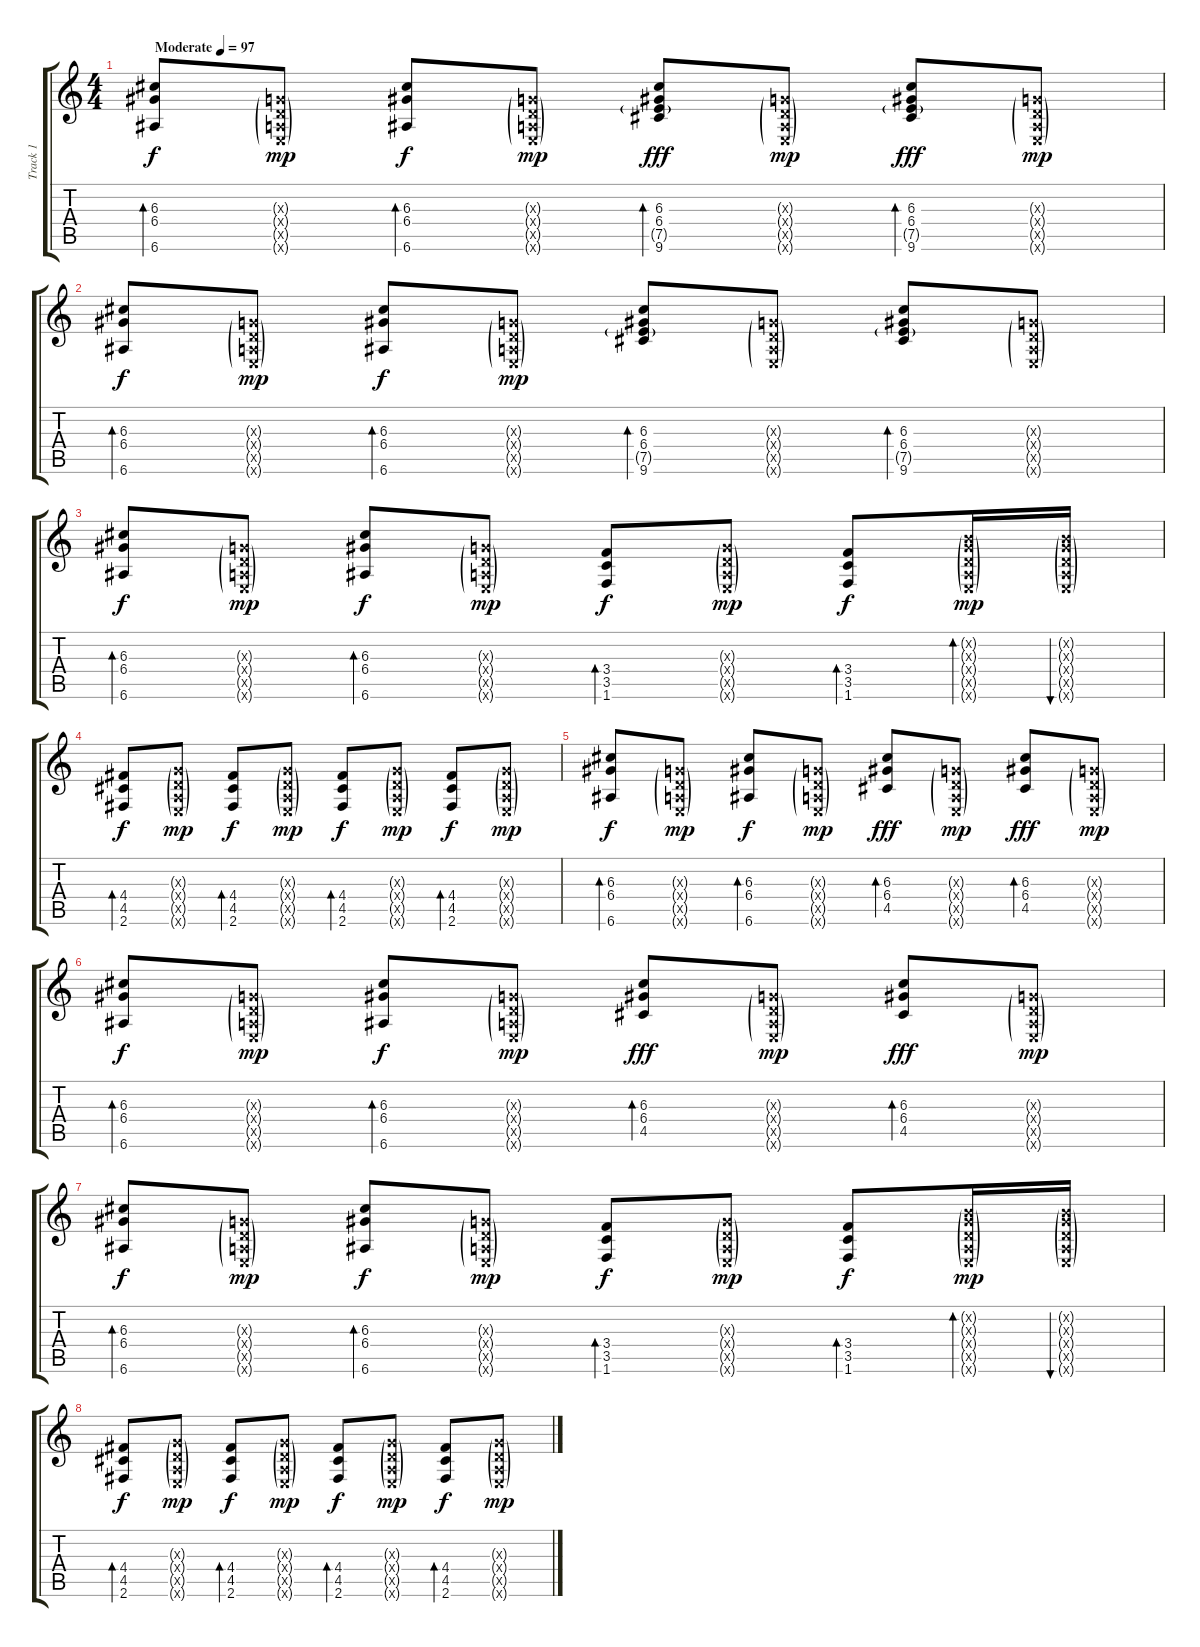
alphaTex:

\track ("Track 1" "Track 1") {instrument electricguitarjazz}
\staff {score tabs}
\tuning (E4 B3 G3 D3 A2 E2) {hide}
\ts (4 4)
\tempo (97 "Moderate")
\clef g2
\ks c
(6.3 6.4 6.6).8{bd 60 dy f volume 16 instrument electricguitarjazz} (0.3{g x} 0.4{g x} 0.5{g x} 0.6{g x}).8{dy mp} (6.3 6.4 6.6).8{bd 60 dy f} (0.3{g x} 0.4{g x} 0.5{g x} 0.6{g x}).8{dy mp} (6.3 6.4 7.5{g} 9.6).8{bd 60 dy fff} (0.3{g x} 0.4{g x} 0.5{g x} 0.6{g x}).8{dy mp} (6.3 6.4 7.5{g} 9.6).8{bd 60 dy fff} (0.3{g x} 0.4{g x} 0.5{g x} 0.6{g x}).8{dy mp} |
(6.3 6.4 6.6).8{bd 60 dy f} (0.3{g x} 0.4{g x} 0.5{g x} 0.6{g x}).8{dy mp} (6.3 6.4 6.6).8{bd 60 dy f} (0.3{g x} 0.4{g x} 0.5{g x} 0.6{g x}).8{dy mp} (6.3 6.4 7.5{g} 9.6).8{bd 60} (0.3{g x} 0.4{g x} 0.5{g x} 0.6{g x}).8 (6.3 6.4 7.5{g} 9.6).8{bd 60} (0.3{g x} 0.4{g x} 0.5{g x} 0.6{g x}).8 |
(6.3 6.4 6.6).8{bd 60 dy f} (0.3{g x} 0.4{g x} 0.5{g x} 0.6{g x}).8{dy mp} (6.3 6.4 6.6).8{bd 60 dy f} (0.3{g x} 0.4{g x} 0.5{g x} 0.6{g x}).8{dy mp} (3.4 3.5 1.6).8{bd 60 dy f} (0.3{g x} 0.4{g x} 0.5{g x} 0.6{g x}).8{dy mp} (3.4 3.5 1.6).8{bd 60 dy f} (0.2{g x} 0.3{g x} 0.4{g x} 0.5{g x} 0.6{g x}).16{bd 60 dy mp} (0.2{g x} 0.3{g x} 0.4{g x} 0.5{g x} 0.6{g x}).16{bu 60} |
(4.4 4.5 2.6).8{bd 60 dy f} (0.3{g x} 0.4{g x} 0.5{g x} 0.6{g x}).8{dy mp} (4.4 4.5 2.6).8{bd 60 dy f} (0.3{g x} 0.4{g x} 0.5{g x} 0.6{g x}).8{dy mp} (4.4 4.5 2.6).8{bd 60 dy f} (0.3{g x} 0.4{g x} 0.5{g x} 0.6{g x}).8{dy mp} (4.4 4.5 2.6).8{bd 60 dy f} (0.3{g x} 0.4{g x} 0.5{g x} 0.6{g x}).8{dy mp} |
(6.3 6.4 6.6).8{bd 60 dy f} (0.3{g x} 0.4{g x} 0.5{g x} 0.6{g x}).8{dy mp} (6.3 6.4 6.6).8{bd 60 dy f} (0.3{g x} 0.4{g x} 0.5{g x} 0.6{g x}).8{dy mp} (6.3 6.4 4.5).8{bd 60 dy fff} (0.3{g x} 0.4{g x} 0.5{g x} 0.6{g x}).8{dy mp} (6.3 6.4 4.5).8{bd 60 dy fff} (0.3{g x} 0.4{g x} 0.5{g x} 0.6{g x}).8{dy mp} |
(6.3 6.4 6.6).8{bd 60 dy f} (0.3{g x} 0.4{g x} 0.5{g x} 0.6{g x}).8{dy mp} (6.3 6.4 6.6).8{bd 60 dy f} (0.3{g x} 0.4{g x} 0.5{g x} 0.6{g x}).8{dy mp} (6.3 6.4 4.5).8{bd 60 dy fff} (0.3{g x} 0.4{g x} 0.5{g x} 0.6{g x}).8{dy mp} (6.3 6.4 4.5).8{bd 60 dy fff} (0.3{g x} 0.4{g x} 0.5{g x} 0.6{g x}).8{dy mp} |
(6.3 6.4 6.6).8{bd 60 dy f} (0.3{g x} 0.4{g x} 0.5{g x} 0.6{g x}).8{dy mp} (6.3 6.4 6.6).8{bd 60 dy f} (0.3{g x} 0.4{g x} 0.5{g x} 0.6{g x}).8{dy mp} (3.4 3.5 1.6).8{bd 60 dy f} (0.3{g x} 0.4{g x} 0.5{g x} 0.6{g x}).8{dy mp} (3.4 3.5 1.6).8{bd 60 dy f} (0.2{g x} 0.3{g x} 0.4{g x} 0.5{g x} 0.6{g x}).16{bd 60 dy mp} (0.2{g x} 0.3{g x} 0.4{g x} 0.5{g x} 0.6{g x}).16{bu 60} |
(4.4 4.5 2.6).8{bd 60 dy f} (0.3{g x} 0.4{g x} 0.5{g x} 0.6{g x}).8{dy mp} (4.4 4.5 2.6).8{bd 60 dy f} (0.3{g x} 0.4{g x} 0.5{g x} 0.6{g x}).8{dy mp} (4.4 4.5 2.6).8{bd 60 dy f} (0.3{g x} 0.4{g x} 0.5{g x} 0.6{g x}).8{dy mp} (4.4 4.5 2.6).8{bd 60 dy f} (0.3{g x} 0.4{g x} 0.5{g x} 0.6{g x}).8{dy mp}
